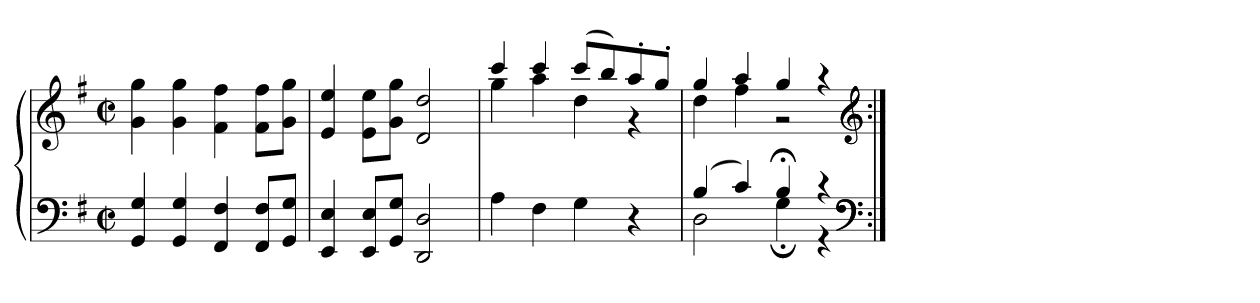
**kern	**kern
*part1	*part1
*staff2	*staff1
*clefF4	*clefG2
*k[f#]	*k[f#]
*G:	*G:
*M2/2	*M2/2
*met(c|)	*met(c|)
=	=
4GG 4G	4g 4gg
4GG 4G	4g 4gg
4FF# 4F#	4f# 4ff#
8FF# 8F#L	8f# 8ff#L
8GG 8GJ	8g 8ggJ
=9	=9
4EE 4E	4e 4ee
8EE 8EL	8e 8eeL
8GG 8GJ	8g 8ggJ
2DD 2D	2d 2dd
=10	=10
*	*^
4A	4ccc	4gg
4F#	4ccc	4aa
4G	(8cccL	4dd
.	8bb)	.
4r	8aa'	4r
.	8gg'J	.
=11	=11	=11
*^	*	*
(4B	2D	4gg	4dd
4c)	.	4aa	4ff#
4B;<	4G;<	4gg	2r
4r	4r	4r	.
*v	*v	*	*
*	*v	*v
*clefF4	*clefG2
=:|!	=:|!
*-	*-
